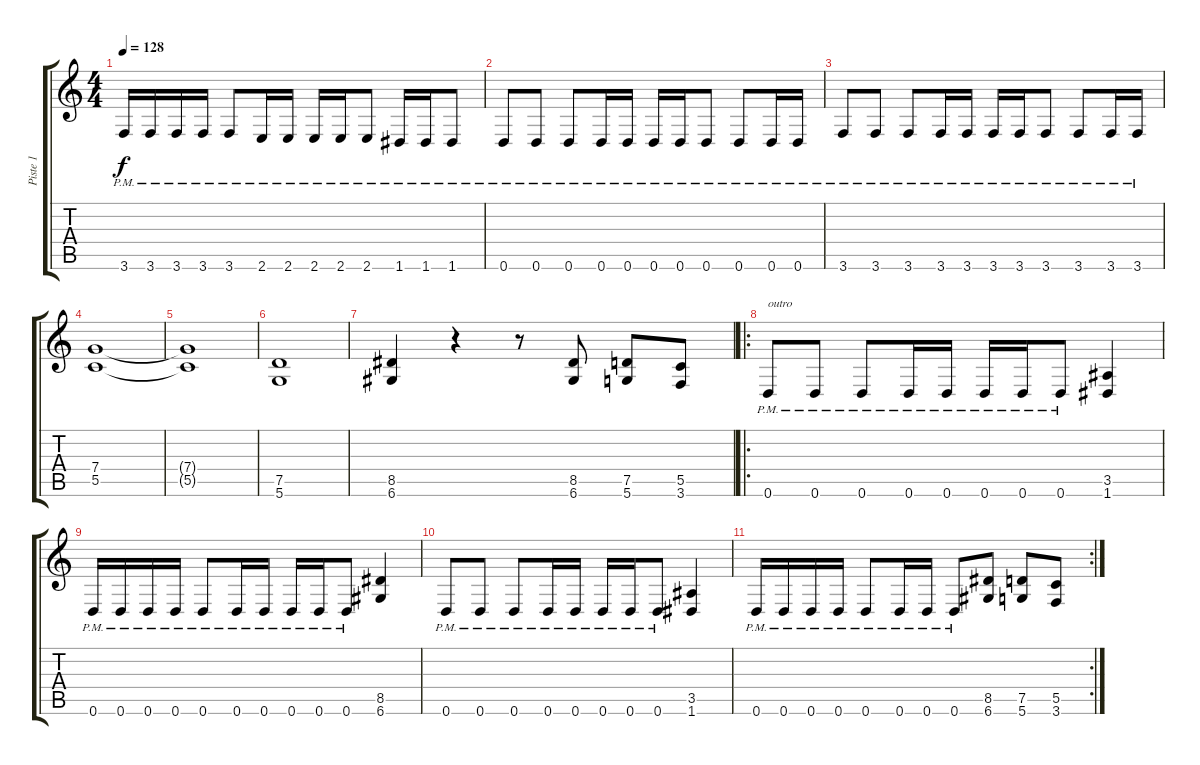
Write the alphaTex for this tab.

\track ("Piste 1" "Piste 1") {instrument distortionguitar}
\staff {score tabs}
\tuning (D4 A3 F3 C3 G2 D2) {hide}
\ts (4 4)
\tempo 128
\clef g2
\ks c
3.6{pm}.16{dy f} 3.6{pm}.16 3.6{pm}.16 3.6{pm}.16 3.6{pm}.8 2.6{pm}.16 2.6{pm}.16 2.6{pm}.16 2.6{pm}.16 2.6{pm}.8 1.6{pm}.16 1.6{pm}.16 1.6{pm}.8 |
0.6{pm}.8 0.6{pm}.8 0.6{pm}.8 0.6{pm}.16 0.6{pm}.16 0.6{pm}.16 0.6{pm}.16 0.6{pm}.8 0.6{pm}.8 0.6{pm}.16 0.6{pm}.16 |
3.6{pm}.8 3.6{pm}.8 3.6{pm}.8 3.6{pm}.16 3.6{pm}.16 3.6{pm}.16 3.6{pm}.16 3.6{pm}.8 3.6{pm}.8 3.6{pm}.16 3.6{pm}.16 |
(7.4 5.5).1 |
(7.4{t} 5.5{t}).1 |
(7.5 5.6).1 |
(8.5 6.6).4 r.4 r.8 (8.5 6.6).8 (7.5 5.6).8 (5.5 3.6).8 |
\ro
0.6{pm}.8{txt "outro"} 0.6{pm}.8 0.6{pm}.8 0.6{pm}.16 0.6{pm}.16 0.6{pm}.16 0.6{pm}.16 0.6{pm}.8 (3.5 1.6).4 |
0.6{pm}.16 0.6{pm}.16 0.6{pm}.16 0.6{pm}.16 0.6{pm}.8 0.6{pm}.16 0.6{pm}.16 0.6{pm}.16 0.6{pm}.16 0.6{pm}.8 (8.5 6.6).4 |
0.6{pm}.8 0.6{pm}.8 0.6{pm}.8 0.6{pm}.16 0.6{pm}.16 0.6{pm}.16 0.6{pm}.16 0.6{pm}.8 (3.5 1.6).4 |
\rc 2
0.6{pm}.16 0.6{pm}.16 0.6{pm}.16 0.6{pm}.16 0.6{pm}.8 0.6{pm}.16 0.6{pm}.16 0.6{pm}.8 (8.5 6.6).8 (7.5 5.6).8 (5.5 3.6).8
